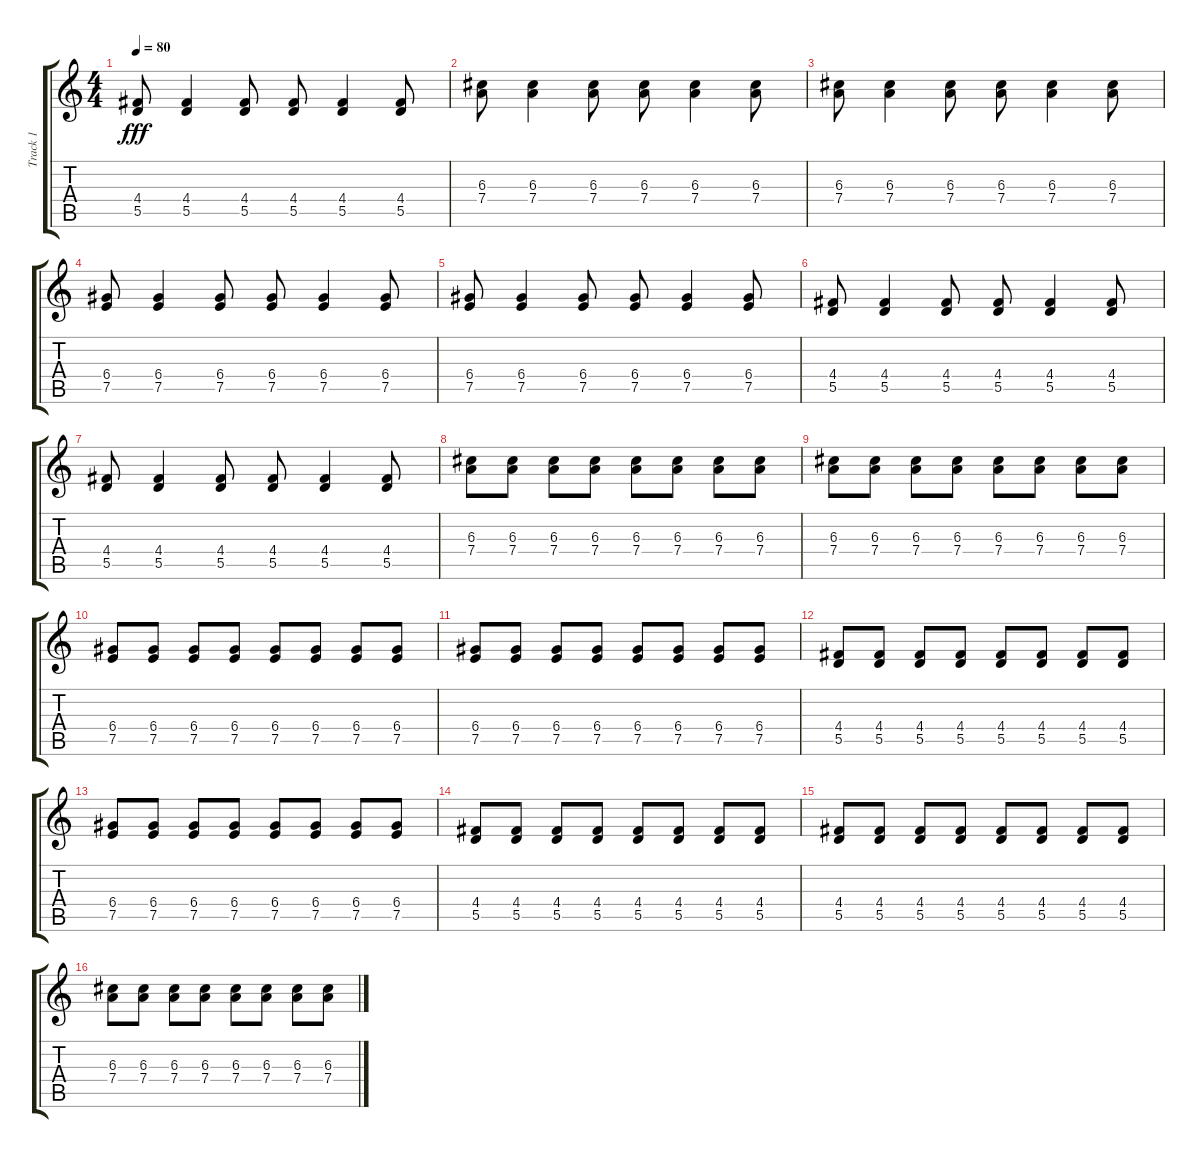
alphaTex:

\track ("Track 1" "Track 1") {instrument electricguitarclean}
\staff {score tabs}
\tuning (E4 B3 G3 D3 A2 E2) {hide}
\ts (4 4)
\tempo 80
\clef g2
\ks c
(4.4 5.5).8{dy fff} (4.4 5.5).4 (4.4 5.5).8 (4.4 5.5).8 (4.4 5.5).4 (4.4 5.5).8 |
(6.3 7.4).8 (6.3 7.4).4 (6.3 7.4).8 (6.3 7.4).8 (6.3 7.4).4 (6.3 7.4).8 |
(6.3 7.4).8 (6.3 7.4).4 (6.3 7.4).8 (6.3 7.4).8 (6.3 7.4).4 (6.3 7.4).8 |
(6.4 7.5).8 (6.4 7.5).4 (6.4 7.5).8 (6.4 7.5).8 (6.4 7.5).4 (6.4 7.5).8 |
(6.4 7.5).8 (6.4 7.5).4 (6.4 7.5).8 (6.4 7.5).8 (6.4 7.5).4 (6.4 7.5).8 |
(4.4 5.5).8 (4.4 5.5).4 (4.4 5.5).8 (4.4 5.5).8 (4.4 5.5).4 (4.4 5.5).8 |
(4.4 5.5).8 (4.4 5.5).4 (4.4 5.5).8 (4.4 5.5).8 (4.4 5.5).4 (4.4 5.5).8 |
(6.3 7.4).8 (6.3 7.4).8 (6.3 7.4).8 (6.3 7.4).8 (6.3 7.4).8 (6.3 7.4).8 (6.3 7.4).8 (6.3 7.4).8 |
(6.3 7.4).8 (6.3 7.4).8 (6.3 7.4).8 (6.3 7.4).8 (6.3 7.4).8 (6.3 7.4).8 (6.3 7.4).8 (6.3 7.4).8 |
(6.4 7.5).8 (6.4 7.5).8 (6.4 7.5).8 (6.4 7.5).8 (6.4 7.5).8 (6.4 7.5).8 (6.4 7.5).8 (6.4 7.5).8 |
(6.4 7.5).8 (6.4 7.5).8 (6.4 7.5).8 (6.4 7.5).8 (6.4 7.5).8 (6.4 7.5).8 (6.4 7.5).8 (6.4 7.5).8 |
(4.4 5.5).8 (4.4 5.5).8 (4.4 5.5).8 (4.4 5.5).8 (4.4 5.5).8 (4.4 5.5).8 (4.4 5.5).8 (4.4 5.5).8 |
(6.4 7.5).8 (6.4 7.5).8 (6.4 7.5).8 (6.4 7.5).8 (6.4 7.5).8 (6.4 7.5).8 (6.4 7.5).8 (6.4 7.5).8 |
(4.4 5.5).8 (4.4 5.5).8 (4.4 5.5).8 (4.4 5.5).8 (4.4 5.5).8 (4.4 5.5).8 (4.4 5.5).8 (4.4 5.5).8 |
(4.4 5.5).8 (4.4 5.5).8 (4.4 5.5).8 (4.4 5.5).8 (4.4 5.5).8 (4.4 5.5).8 (4.4 5.5).8 (4.4 5.5).8 |
(6.3 7.4).8 (6.3 7.4).8 (6.3 7.4).8 (6.3 7.4).8 (6.3 7.4).8 (6.3 7.4).8 (6.3 7.4).8 (6.3 7.4).8
